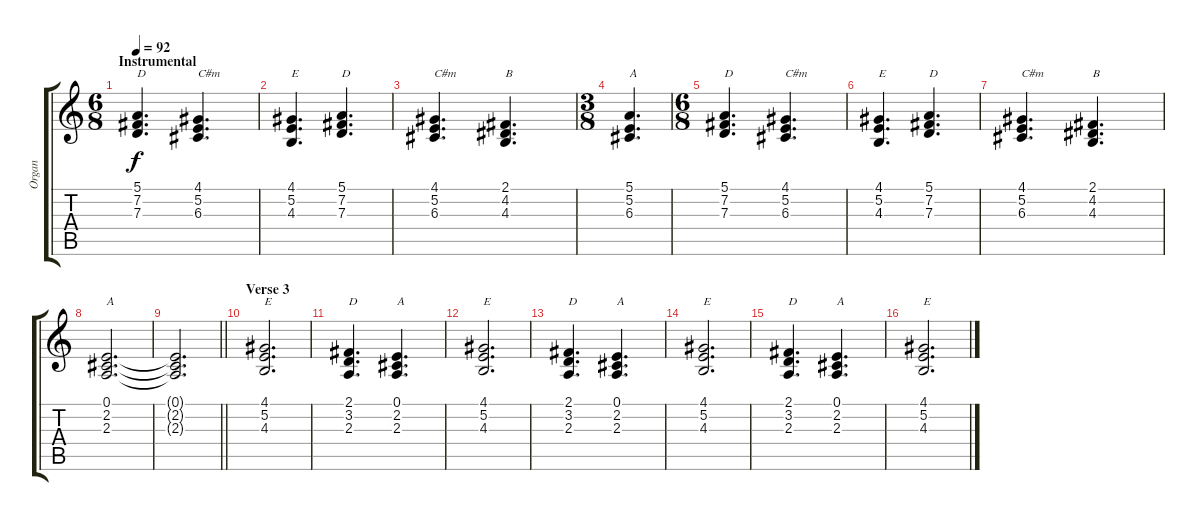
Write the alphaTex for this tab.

\track ("Organ" "Organ") {instrument drawbarorgan}
\staff {score tabs}
\tuning (E4 B3 G3 D3 A2 E2) {hide}
\ts (6 8)
\section ("" "Instrumental")
\tempo 92
\clef g2
\ks c
(5.1 7.2 7.3).4{d txt "D" dy f} (4.1 5.2 6.3).4{d txt "C#m"} |
(4.1 5.2 4.3).4{d txt "E"} (5.1 7.2 7.3).4{d txt "D"} |
(4.1 5.2 6.3).4{d txt "C#m"} (2.1 4.2 4.3).4{d txt "B"} |
\ts (3 8)
(5.1 5.2 6.3).4{d txt "A"} |
\ts (6 8)
(5.1 7.2 7.3).4{d txt "D"} (4.1 5.2 6.3).4{d txt "C#m"} |
(4.1 5.2 4.3).4{d txt "E"} (5.1 7.2 7.3).4{d txt "D"} |
(4.1 5.2 6.3).4{d txt "C#m"} (2.1 4.2 4.3).4{d txt "B"} |
(0.1 2.2 2.3).2{d txt "A"} |
\barLineRight lightlight
(0.1{t} 2.2{t} 2.3{t}).2{d} |
\section ("" "Verse 3")
(4.1 5.2 4.3).2{d txt "E"} |
(2.1 3.2 2.3).4{d txt "D"} (0.1 2.2 2.3).4{d txt "A"} |
(4.1 5.2 4.3).2{d txt "E"} |
(2.1 3.2 2.3).4{d txt "D"} (0.1 2.2 2.3).4{d txt "A"} |
(4.1 5.2 4.3).2{d txt "E"} |
(2.1 3.2 2.3).4{d txt "D"} (0.1 2.2 2.3).4{d txt "A"} |
(4.1 5.2 4.3).2{d txt "E"}
